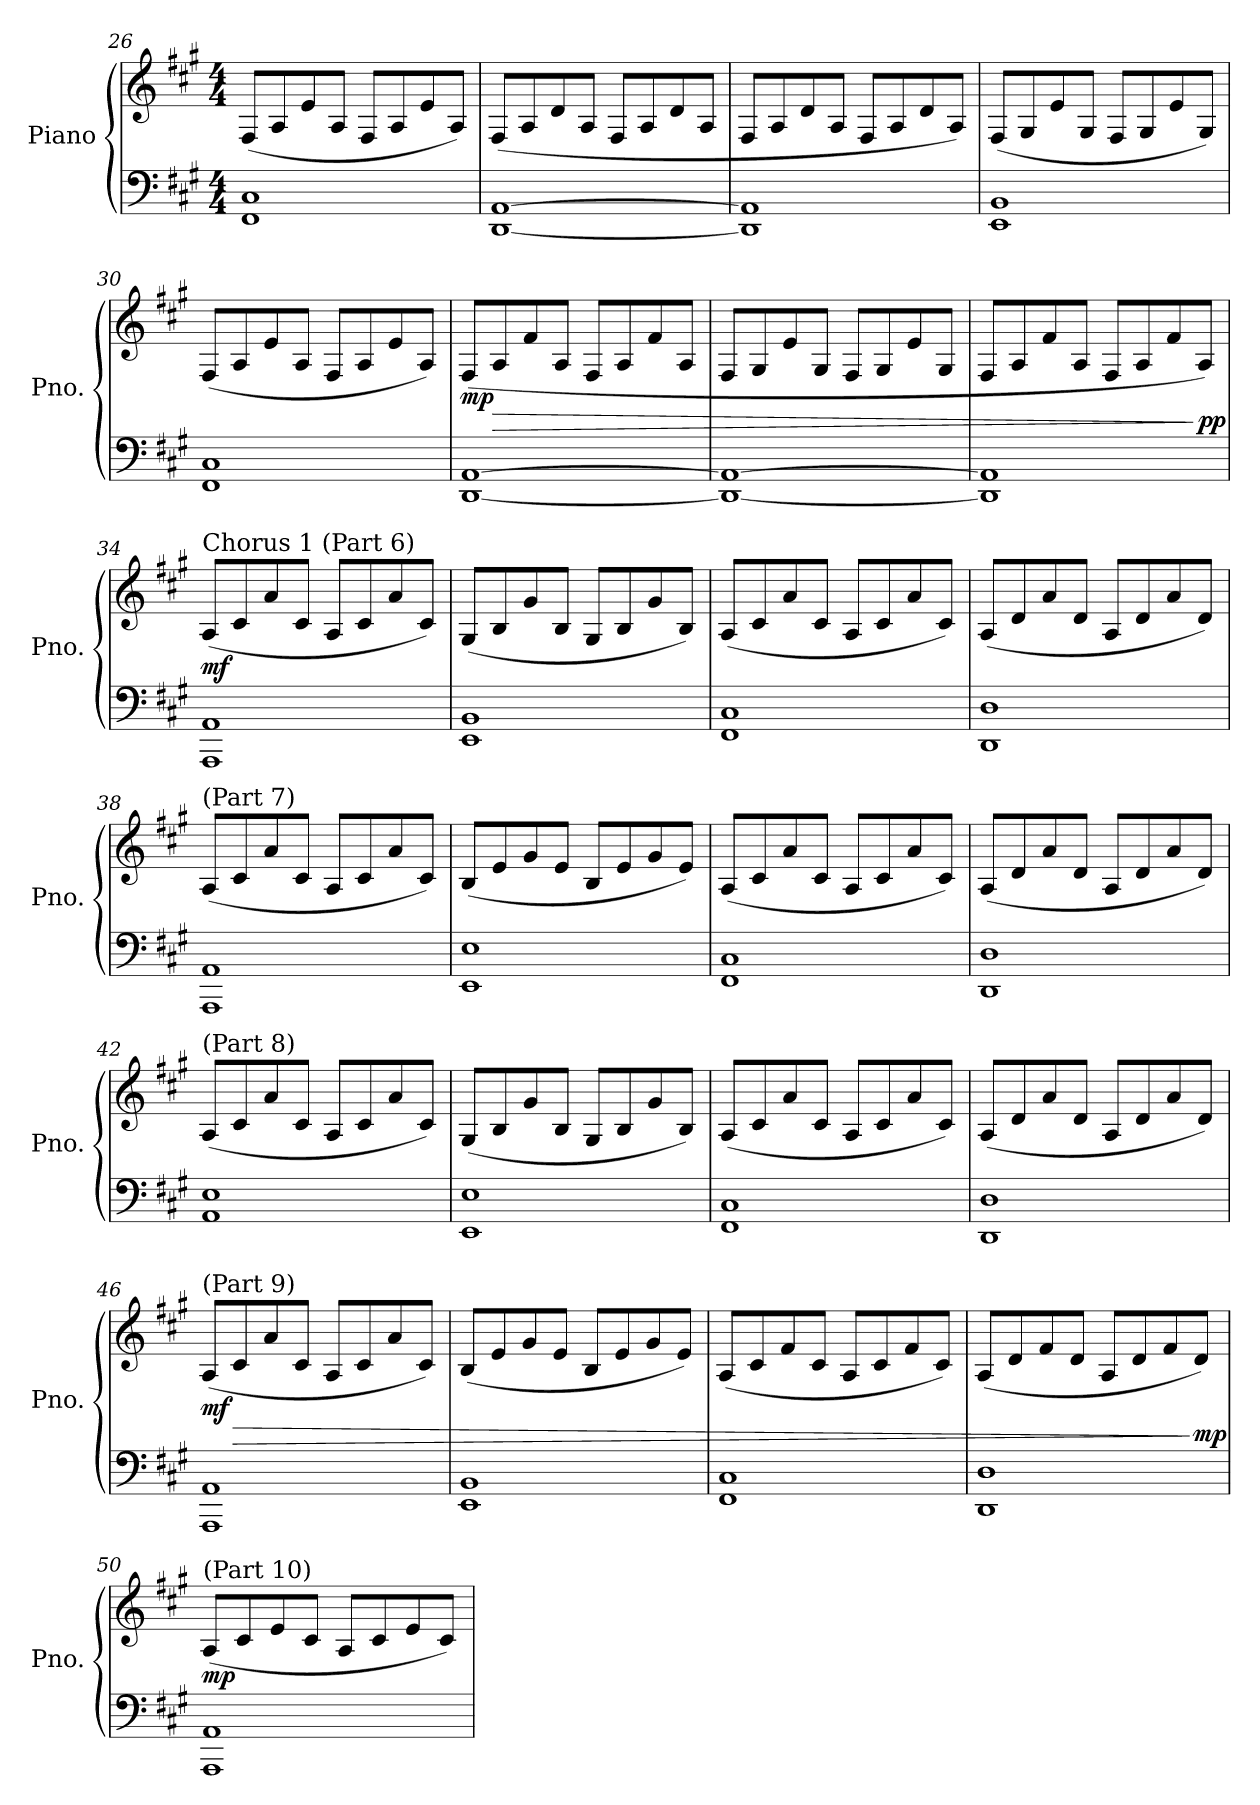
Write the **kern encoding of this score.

**kern	**kern	**dynam
*part1	*part1	*part1
*staff2	*staff1	*staff1/2
*I"Piano	*	*
*I'Pno.	*	*
*clefF4	*clefG2	*
*k[f#c#g#]	*k[f#c#g#]	*
*M4/4	*M4/4	*
=26	=26	=26
1FF# 1C#	(8F#/L	.
.	8A/	.
.	8e/	.
.	8A/J	.
.	8F#/L	.
.	8A/	.
.	8e/	.
.	8A/J)	.
=27	=27	=27
[1DD [1AA	(8F#/L	.
.	8A/	.
.	8d/	.
.	8A/J	.
.	8F#/L	.
.	8A/	.
.	8d/	.
.	8A/J	.
=28	=28	=28
1DD] 1AA]	8F#/L	.
.	8A/	.
.	8d/	.
.	8A/J	.
.	8F#/L	.
.	8A/	.
.	8d/	.
.	8A/J)	.
!!LO:LB:g=z
=29	=29	=29
1EE 1BB	(8F#/L	.
.	8G#/	.
.	8e/	.
.	8G#/J	.
.	8F#/L	.
.	8G#/	.
.	8e/	.
.	8G#/J)	.
=30	=30	=30
1FF# 1C#	(8F#/L	.
.	8A/	.
.	8e/	.
.	8A/J	.
.	8F#/L	.
.	8A/	.
.	8e/	.
.	8A/J)	.
=31	=31	=31
!	!	!LO:DY:b
[1DD [1AA	(8F#/L	mp
!	!	!LO:HP:b
.	8A/	>
.	8f#/	.
.	8A/J	.
.	8F#/L	.
.	8A/	.
.	8f#/	.
.	8A/J	.
=32	=32	=32
1DD_ 1AA_	8F#/L	.
.	8G#/	.
.	8e/	.
.	8G#/J	.
.	8F#/L	.
.	8G#/	.
.	8e/	.
.	8G#/J	.
=33	=33	=33
1DD] 1AA]	8F#/L	.
.	8A/	.
.	8f#/	.
.	8A/J	.
.	8F#/L	.
.	8A/	.
.	8f#/	.
!	!	!LO:DY:n=1:b
.	8A/J)	] pp
!!LO:LB:g=z
=34	=34	=34
!	!LO:TX:a:t=Chorus 1 (Part 6)	!
!	!	!LO:DY:b
1AAA 1AA	(8A/L	mf
.	8c#/	.
.	8a/	.
.	8c#/J	.
.	8A/L	.
.	8c#/	.
.	8a/	.
.	8c#/J)	.
=35	=35	=35
1EE 1BB	(8G#/L	.
.	8B/	.
.	8g#/	.
.	8B/J	.
.	8G#/L	.
.	8B/	.
.	8g#/	.
.	8B/J)	.
=36	=36	=36
1FF# 1C#	(8A/L	.
.	8c#/	.
.	8a/	.
.	8c#/J	.
.	8A/L	.
.	8c#/	.
.	8a/	.
.	8c#/J)	.
=37	=37	=37
1DD 1D	(8A/L	.
.	8d/	.
.	8a/	.
.	8d/J	.
.	8A/L	.
.	8d/	.
.	8a/	.
.	8d/J)	.
!!LO:LB:g=z
=38	=38	=38
!	!LO:TX:a:t=(Part 7)	!
1AAA 1AA	(8A/L	.
.	8c#/	.
.	8a/	.
.	8c#/J	.
.	8A/L	.
.	8c#/	.
.	8a/	.
.	8c#/J)	.
=39	=39	=39
1EE 1E	(8B/L	.
.	8e/	.
.	8g#/	.
.	8e/J	.
.	8B/L	.
.	8e/	.
.	8g#/	.
.	8e/J)	.
=40	=40	=40
1FF# 1C#	(8A/L	.
.	8c#/	.
.	8a/	.
.	8c#/J	.
.	8A/L	.
.	8c#/	.
.	8a/	.
.	8c#/J)	.
=41	=41	=41
1DD 1D	(8A/L	.
.	8d/	.
.	8a/	.
.	8d/J	.
.	8A/L	.
.	8d/	.
.	8a/	.
.	8d/J)	.
!!LO:PB:g=z
=42	=42	=42
!	!LO:TX:a:t=(Part 8)	!
1AA 1E	(8A/L	.
.	8c#/	.
.	8a/	.
.	8c#/J	.
.	8A/L	.
.	8c#/	.
.	8a/	.
.	8c#/J)	.
=43	=43	=43
1EE 1E	(8G#/L	.
.	8B/	.
.	8g#/	.
.	8B/J	.
.	8G#/L	.
.	8B/	.
.	8g#/	.
.	8B/J)	.
=44	=44	=44
1FF# 1C#	(8A/L	.
.	8c#/	.
.	8a/	.
.	8c#/J	.
.	8A/L	.
.	8c#/	.
.	8a/	.
.	8c#/J)	.
=45	=45	=45
1DD 1D	(8A/L	.
.	8d/	.
.	8a/	.
.	8d/J	.
.	8A/L	.
.	8d/	.
.	8a/	.
.	8d/J)	.
!!LO:LB:g=z
=46	=46	=46
!	!LO:TX:a:t=(Part 9)	!
!	!	!LO:DY:b
1AAA 1AA	(>8A/L	mf
!	!	!LO:HP:b
.	8c#/	>
.	8a/	.
.	8c#/J	.
.	8A/L	.
.	8c#/	.
.	8a/	.
.	8c#/J)	.
=47	=47	=47
1EE 1BB	(>8B/L	.
.	8e/	.
.	8g#/	.
.	8e/J	.
.	8B/L	.
.	8e/	.
.	8g#/	.
.	8e/J)	.
=48	=48	=48
1FF# 1C#	(>8A/L	.
.	8c#/	.
.	8f#/	.
.	8c#/J	.
.	8A/L	.
.	8c#/	.
.	8f#/	.
.	8c#/J)	.
=49	=49	=49
1DD 1D	(>8A/L	.
.	8d/	.
.	8f#/	.
.	8d/J	.
.	8A/L	.
.	8d/	.
.	8f#/	.
!	!	!LO:DY:n=1:b
.	8d/J)	] mp
!!LO:LB:g=z
=50	=50	=50
!	!LO:TX:a:t=(Part 10)	!
!	!	!LO:DY:b
1AAA 1AA	(8A/L	mp
.	8c#/	.
.	8e/	.
.	8c#/J	.
.	8A/L	.
.	8c#/	.
.	8e/	.
.	8c#/J)	.
=	=	=
*-	*-	*-
